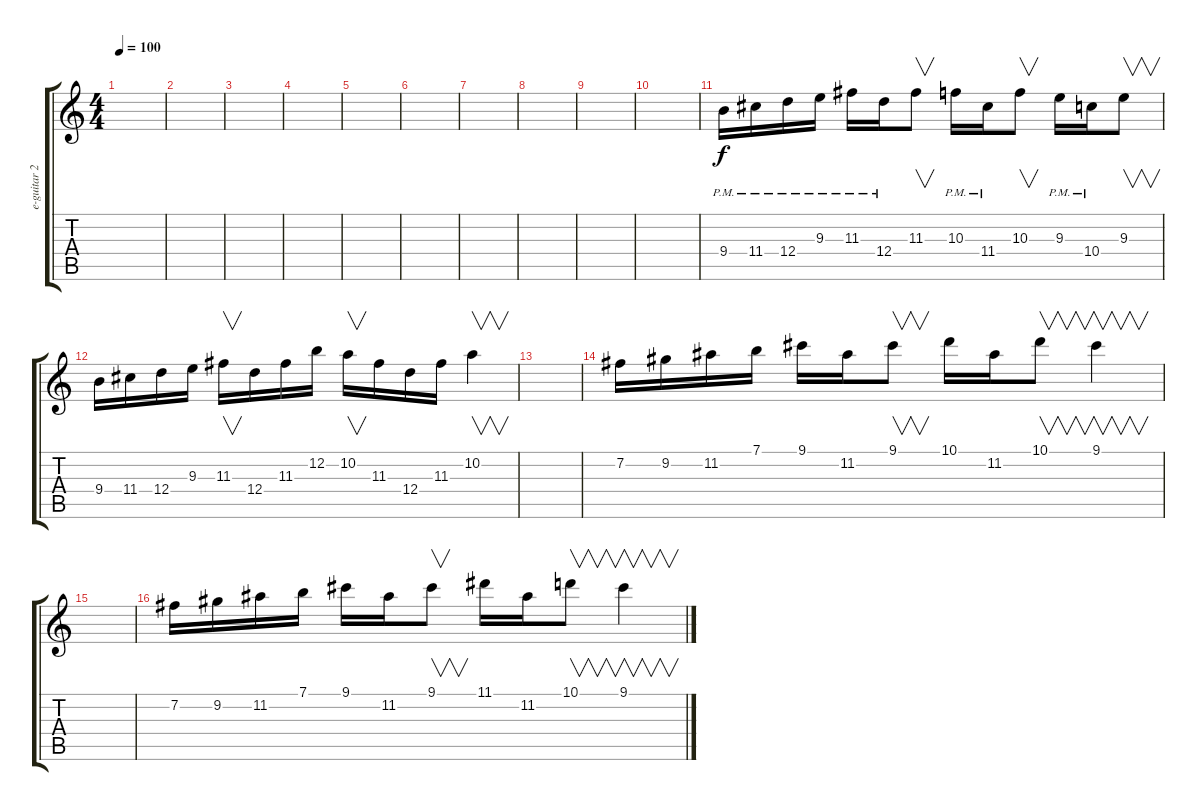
\track ("e-guitar 2" "e-guitar 2") {instrument overdrivenguitar}
\staff {score tabs}
\tuning (E4 B3 G3 D3 A2 E2) {hide}
\ts (4 4)
\tempo 100
\clef g2
\ks c
|
|
|
|
|
|
|
|
|
|
9.4{pm}.16 11.4{pm}.16 12.4{pm}.16 9.3{pm}.16 11.3{pm}.16 12.4{pm}.16 11.3.8{v} 10.3{pm}.16 11.4{pm}.16 10.3.8{v} 9.3{pm}.16 10.4{pm}.16 9.3.8{v} |
9.4.16 11.4.16 12.4.16 9.3.16 11.3.16{v} 12.4.16 11.3.16 12.2.16 10.2.16{v} 11.3.16 12.4.16 11.3.16 10.2.4{v} |
|
7.2.16 9.2.16 11.2.16 7.1.16 9.1.16 11.2.16 9.1.8{v} 10.1.16 11.2.16 10.1.8{v} 9.1.4{v} |
|
7.2.16 9.2.16 11.2.16 7.1.16 9.1.16 11.2.16 9.1.8{v} 11.1.16 11.2.16 10.1.8{v} 9.1.4{v}
